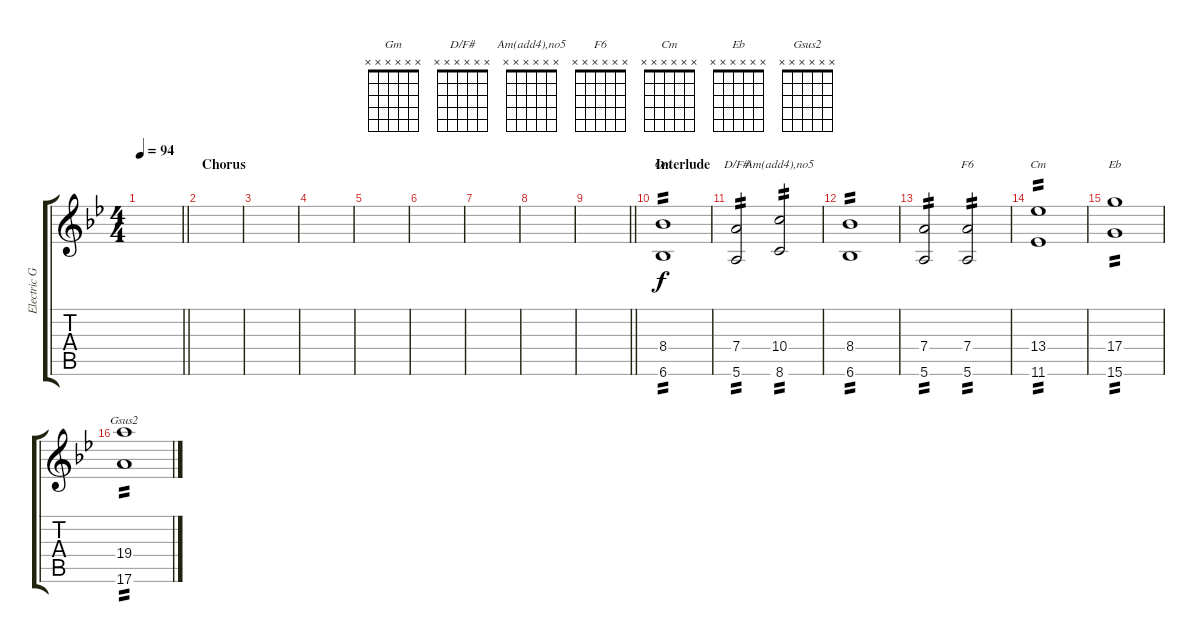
\track ("Electric Guitar, distorted" "Electric G") {instrument overdrivenguitar}
\staff {score tabs}
\tuning (E4 B3 G3 D3 A2 E2) {hide}
\chord ("Gm" x x x x x x)
\chord ("D/F#" x x x x x x)
\chord ("Am(add4),no5" x x x x x x)
\chord ("F6" x x x x x x)
\chord ("Cm" x x x x x x)
\chord ("Eb" x x x x x x)
\chord ("Gsus2" x x x x x x)
\ts (4 4)
\tempo 94
\clef g2
\barLineRight lightlight
\ks gminor
|
\section ("" "Chorus")
|
|
|
|
|
|
|
\barLineRight lightlight
|
\section ("" "Interlude")
(8.4 6.6).1{ch "Gm" tp 2} |
(7.4 5.6).2{ch "D/F#" tp 2} (10.4 8.6).2{ch "Am(add4),no5" tp 2} |
(8.4 6.6).1{tp 2} |
(7.4 5.6).2{tp 2} (7.4 5.6).2{ch "F6" tp 2} |
(13.4 11.6).1{ch "Cm" tp 2} |
(17.4 15.6).1{ch "Eb" tp 2} |
(19.4 17.6).1{ch "Gsus2" tp 2}
